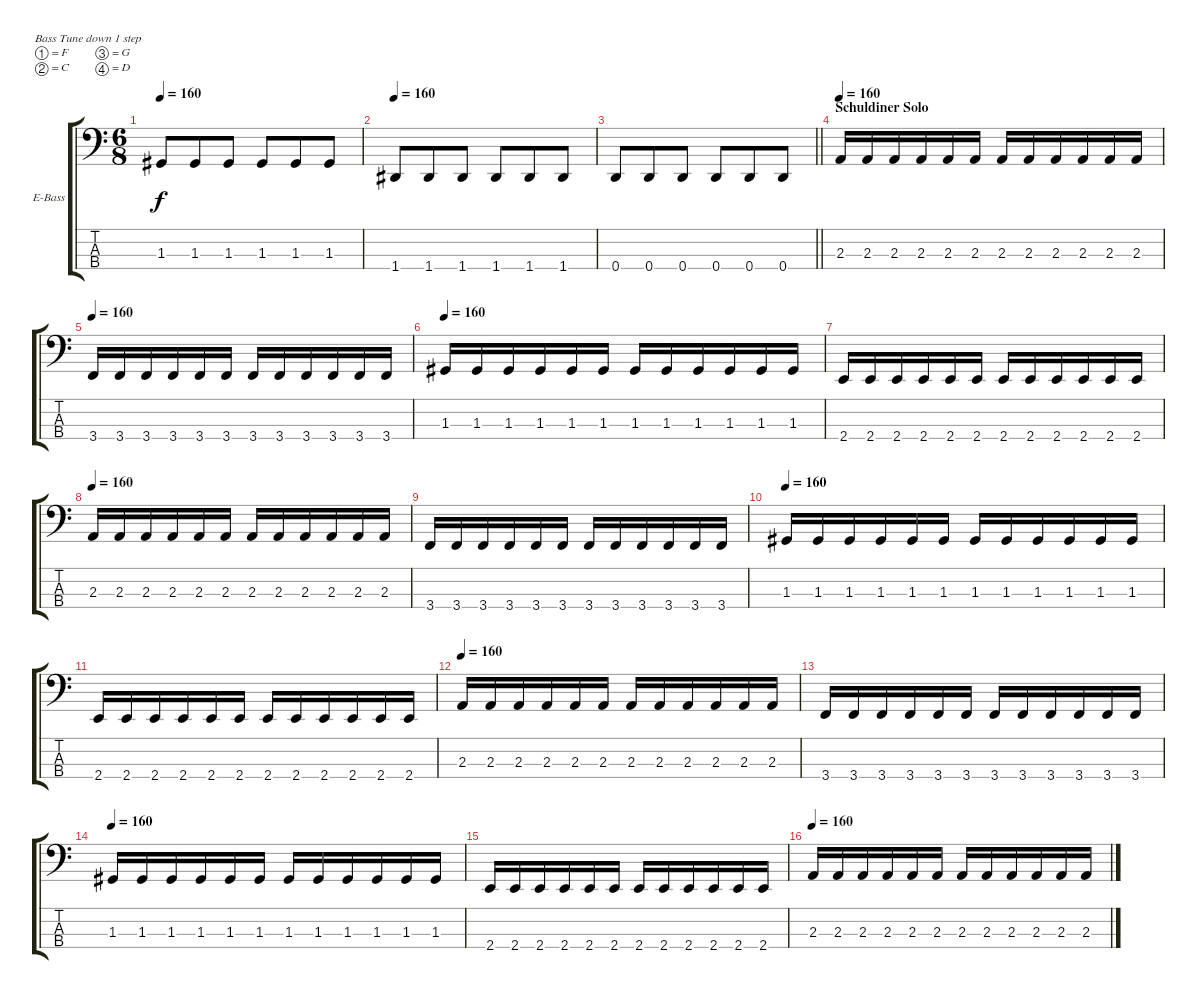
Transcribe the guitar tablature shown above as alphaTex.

\bracketExtendMode groupsimilarinstruments
\firstSystemTrackNameOrientation horizontal
\otherSystemsTrackNameOrientation horizontal
\track ("Bass" "E-Bass") {instrument electricbasspick}
\staff {score tabs}
\tuning (F2 C2 G1 D1)
\ts (6 8)
\tempo 160
\clef f4
\ks c
1.3.8{dy f} 1.3.8 1.3.8 1.3.8 1.3.8 1.3.8 |
\tempo 160
1.4.8 1.4.8 1.4.8 1.4.8 1.4.8 1.4.8 |
\barLineRight lightlight
0.4.8 0.4.8 0.4.8 0.4.8 0.4.8 0.4.8 |
\section ("" "Schuldiner Solo")
\tempo 160
2.3.16 2.3.16 2.3.16 2.3.16 2.3.16 2.3.16 2.3.16 2.3.16 2.3.16 2.3.16 2.3.16 2.3.16 |
\tempo 160
3.4.16 3.4.16 3.4.16 3.4.16 3.4.16 3.4.16 3.4.16 3.4.16 3.4.16 3.4.16 3.4.16 3.4.16 |
\tempo 160
1.3.16 1.3.16 1.3.16 1.3.16 1.3.16 1.3.16 1.3.16 1.3.16 1.3.16 1.3.16 1.3.16 1.3.16 |
2.4.16 2.4.16 2.4.16 2.4.16 2.4.16 2.4.16 2.4.16 2.4.16 2.4.16 2.4.16 2.4.16 2.4.16 |
\tempo 160
2.3.16 2.3.16 2.3.16 2.3.16 2.3.16 2.3.16 2.3.16 2.3.16 2.3.16 2.3.16 2.3.16 2.3.16 |
3.4.16 3.4.16 3.4.16 3.4.16 3.4.16 3.4.16 3.4.16 3.4.16 3.4.16 3.4.16 3.4.16 3.4.16 |
\tempo 160
1.3.16 1.3.16 1.3.16 1.3.16 1.3.16 1.3.16 1.3.16 1.3.16 1.3.16 1.3.16 1.3.16 1.3.16 |
2.4.16 2.4.16 2.4.16 2.4.16 2.4.16 2.4.16 2.4.16 2.4.16 2.4.16 2.4.16 2.4.16 2.4.16 |
\tempo 160
2.3.16 2.3.16 2.3.16 2.3.16 2.3.16 2.3.16 2.3.16 2.3.16 2.3.16 2.3.16 2.3.16 2.3.16 |
3.4.16 3.4.16 3.4.16 3.4.16 3.4.16 3.4.16 3.4.16 3.4.16 3.4.16 3.4.16 3.4.16 3.4.16 |
\tempo 160
1.3.16 1.3.16 1.3.16 1.3.16 1.3.16 1.3.16 1.3.16 1.3.16 1.3.16 1.3.16 1.3.16 1.3.16 |
2.4.16 2.4.16 2.4.16 2.4.16 2.4.16 2.4.16 2.4.16 2.4.16 2.4.16 2.4.16 2.4.16 2.4.16 |
\tempo 160
2.3.16 2.3.16 2.3.16 2.3.16 2.3.16 2.3.16 2.3.16 2.3.16 2.3.16 2.3.16 2.3.16 2.3.16
